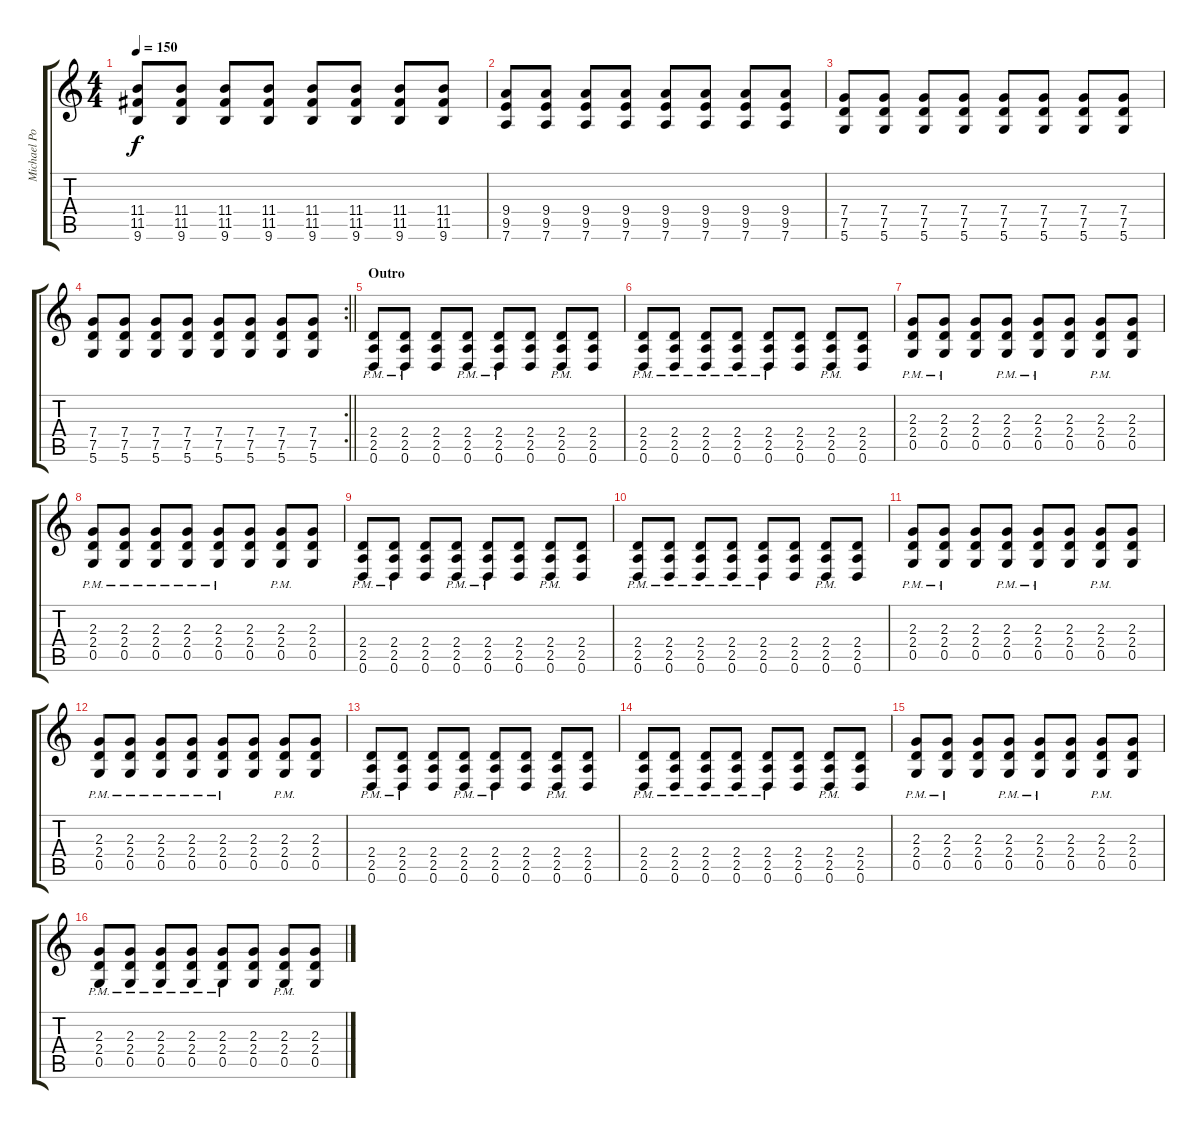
\track ("Michael Poulsen Rythm " "Michael Po") {instrument distortionguitar}
\staff {score tabs}
\tuning (D4 A3 F3 C3 G2 D2) {hide}
\ts (4 4)
\tempo 150
\clef g2
\ks c
(11.4 11.5 9.6).8{dy f} (11.4 11.5 9.6).8 (11.4 11.5 9.6).8 (11.4 11.5 9.6).8 (11.4 11.5 9.6).8 (11.4 11.5 9.6).8 (11.4 11.5 9.6).8 (11.4 11.5 9.6).8 |
(9.4 9.5 7.6).8 (9.4 9.5 7.6).8 (9.4 9.5 7.6).8 (9.4 9.5 7.6).8 (9.4 9.5 7.6).8 (9.4 9.5 7.6).8 (9.4 9.5 7.6).8 (9.4 9.5 7.6).8 |
(7.4 7.5 5.6).8 (7.4 7.5 5.6).8 (7.4 7.5 5.6).8 (7.4 7.5 5.6).8 (7.4 7.5 5.6).8 (7.4 7.5 5.6).8 (7.4 7.5 5.6).8 (7.4 7.5 5.6).8 |
\rc 2
\barLineRight lightlight
(7.4 7.5 5.6).8 (7.4 7.5 5.6).8 (7.4 7.5 5.6).8 (7.4 7.5 5.6).8 (7.4 7.5 5.6).8 (7.4 7.5 5.6).8 (7.4 7.5 5.6).8 (7.4 7.5 5.6).8 |
\section ("" "Outro")
(2.4{pm} 2.5{pm} 0.6{pm}).8 (2.4{pm} 2.5{pm} 0.6{pm}).8 (2.4 2.5 0.6).8 (2.4{pm} 2.5{pm} 0.6{pm}).8 (2.4{pm} 2.5{pm} 0.6{pm}).8 (2.4 2.5 0.6).8 (2.4{pm} 2.5{pm} 0.6{pm}).8 (2.4 2.5 0.6).8 |
(2.4{pm} 2.5{pm} 0.6{pm}).8 (2.4{pm} 2.5{pm} 0.6{pm}).8 (2.4{pm} 2.5{pm} 0.6{pm}).8 (2.4{pm} 2.5{pm} 0.6{pm}).8 (2.4{pm} 2.5{pm} 0.6{pm}).8 (2.4 2.5 0.6).8 (2.4{pm} 2.5{pm} 0.6{pm}).8 (2.4 2.5 0.6).8 |
(2.3{pm} 2.4{pm} 0.5{pm}).8 (2.3{pm} 2.4{pm} 0.5{pm}).8 (2.3 2.4 0.5).8 (2.3{pm} 2.4{pm} 0.5{pm}).8 (2.3{pm} 2.4{pm} 0.5{pm}).8 (2.3 2.4 0.5).8 (2.3{pm} 2.4{pm} 0.5{pm}).8 (2.3 2.4 0.5).8 |
(2.3{pm} 2.4{pm} 0.5{pm}).8 (2.3{pm} 2.4{pm} 0.5{pm}).8 (2.3{pm} 2.4{pm} 0.5{pm}).8 (2.3{pm} 2.4{pm} 0.5{pm}).8 (2.3{pm} 2.4{pm} 0.5{pm}).8 (2.3 2.4 0.5).8 (2.3{pm} 2.4{pm} 0.5{pm}).8 (2.3 2.4 0.5).8 |
(2.4{pm} 2.5{pm} 0.6{pm}).8 (2.4{pm} 2.5{pm} 0.6{pm}).8 (2.4 2.5 0.6).8 (2.4{pm} 2.5{pm} 0.6{pm}).8 (2.4{pm} 2.5{pm} 0.6{pm}).8 (2.4 2.5 0.6).8 (2.4{pm} 2.5{pm} 0.6{pm}).8 (2.4 2.5 0.6).8 |
(2.4{pm} 2.5{pm} 0.6{pm}).8 (2.4{pm} 2.5{pm} 0.6{pm}).8 (2.4{pm} 2.5{pm} 0.6{pm}).8 (2.4{pm} 2.5{pm} 0.6{pm}).8 (2.4{pm} 2.5{pm} 0.6{pm}).8 (2.4 2.5 0.6).8 (2.4{pm} 2.5{pm} 0.6{pm}).8 (2.4 2.5 0.6).8 |
(2.3{pm} 2.4{pm} 0.5{pm}).8 (2.3{pm} 2.4{pm} 0.5{pm}).8 (2.3 2.4 0.5).8 (2.3{pm} 2.4{pm} 0.5{pm}).8 (2.3{pm} 2.4{pm} 0.5{pm}).8 (2.3 2.4 0.5).8 (2.3{pm} 2.4{pm} 0.5{pm}).8 (2.3 2.4 0.5).8 |
(2.3{pm} 2.4{pm} 0.5{pm}).8 (2.3{pm} 2.4{pm} 0.5{pm}).8 (2.3{pm} 2.4{pm} 0.5{pm}).8 (2.3{pm} 2.4{pm} 0.5{pm}).8 (2.3{pm} 2.4{pm} 0.5{pm}).8 (2.3 2.4 0.5).8 (2.3{pm} 2.4{pm} 0.5{pm}).8 (2.3 2.4 0.5).8 |
(2.4{pm} 2.5{pm} 0.6{pm}).8 (2.4{pm} 2.5{pm} 0.6{pm}).8 (2.4 2.5 0.6).8 (2.4{pm} 2.5{pm} 0.6{pm}).8 (2.4{pm} 2.5{pm} 0.6{pm}).8 (2.4 2.5 0.6).8 (2.4{pm} 2.5{pm} 0.6{pm}).8 (2.4 2.5 0.6).8 |
(2.4{pm} 2.5{pm} 0.6{pm}).8 (2.4{pm} 2.5{pm} 0.6{pm}).8 (2.4{pm} 2.5{pm} 0.6{pm}).8 (2.4{pm} 2.5{pm} 0.6{pm}).8 (2.4{pm} 2.5{pm} 0.6{pm}).8 (2.4 2.5 0.6).8 (2.4{pm} 2.5{pm} 0.6{pm}).8 (2.4 2.5 0.6).8 |
(2.3{pm} 2.4{pm} 0.5{pm}).8 (2.3{pm} 2.4{pm} 0.5{pm}).8 (2.3 2.4 0.5).8 (2.3{pm} 2.4{pm} 0.5{pm}).8 (2.3{pm} 2.4{pm} 0.5{pm}).8 (2.3 2.4 0.5).8 (2.3{pm} 2.4{pm} 0.5{pm}).8 (2.3 2.4 0.5).8 |
(2.3{pm} 2.4{pm} 0.5{pm}).8 (2.3{pm} 2.4{pm} 0.5{pm}).8 (2.3{pm} 2.4{pm} 0.5{pm}).8 (2.3{pm} 2.4{pm} 0.5{pm}).8 (2.3{pm} 2.4{pm} 0.5{pm}).8 (2.3 2.4 0.5).8 (2.3{pm} 2.4{pm} 0.5{pm}).8 (2.3 2.4 0.5).8
